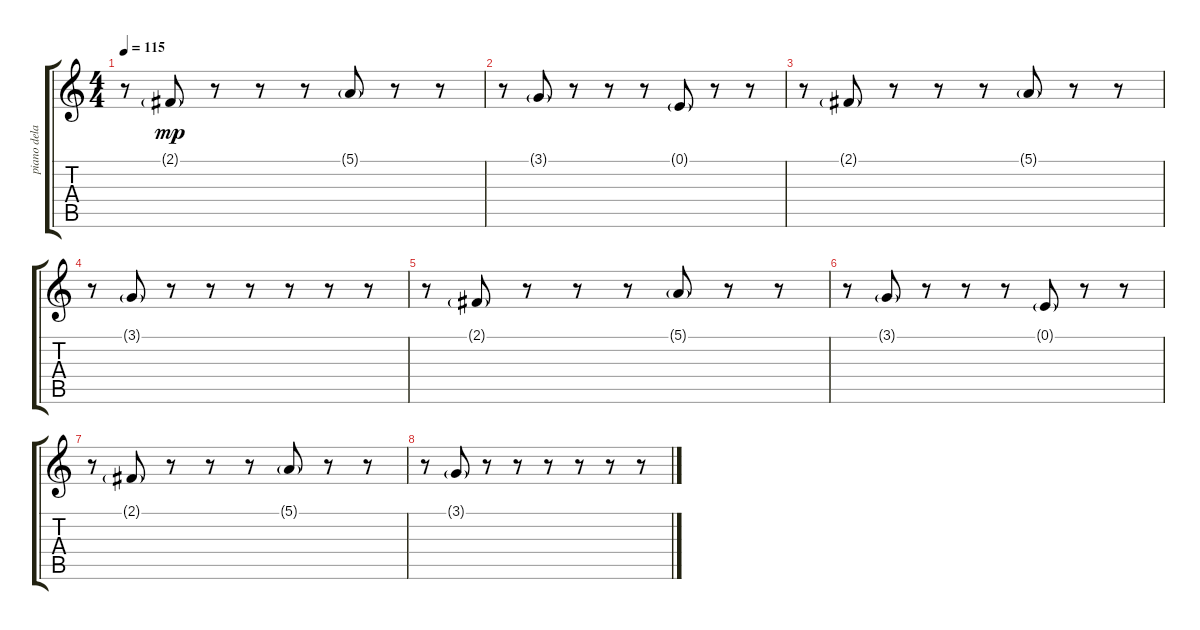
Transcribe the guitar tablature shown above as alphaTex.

\track ("piano delays" "piano dela") {instrument electricgrandpiano}
\staff {score tabs}
\tuning (E4 B3 G3 D3 A2 E2) {hide}
\ts (4 4)
\tempo 115
\clef g2
\ks c
r.8{dy mp} 2.1{g}.8 r.8 r.8 r.8 5.1{g}.8 r.8 r.8 |
r.8 3.1{g}.8 r.8 r.8 r.8 0.1{g}.8 r.8 r.8 |
r.8 2.1{g}.8 r.8 r.8 r.8 5.1{g}.8 r.8 r.8 |
r.8 3.1{g}.8 r.8 r.8 r.8 r.8 r.8 r.8 |
r.8 2.1{g}.8 r.8 r.8 r.8 5.1{g}.8 r.8 r.8 |
r.8 3.1{g}.8 r.8 r.8 r.8 0.1{g}.8 r.8 r.8 |
r.8 2.1{g}.8 r.8 r.8 r.8 5.1{g}.8 r.8 r.8 |
r.8 3.1{g}.8 r.8 r.8 r.8 r.8 r.8 r.8
